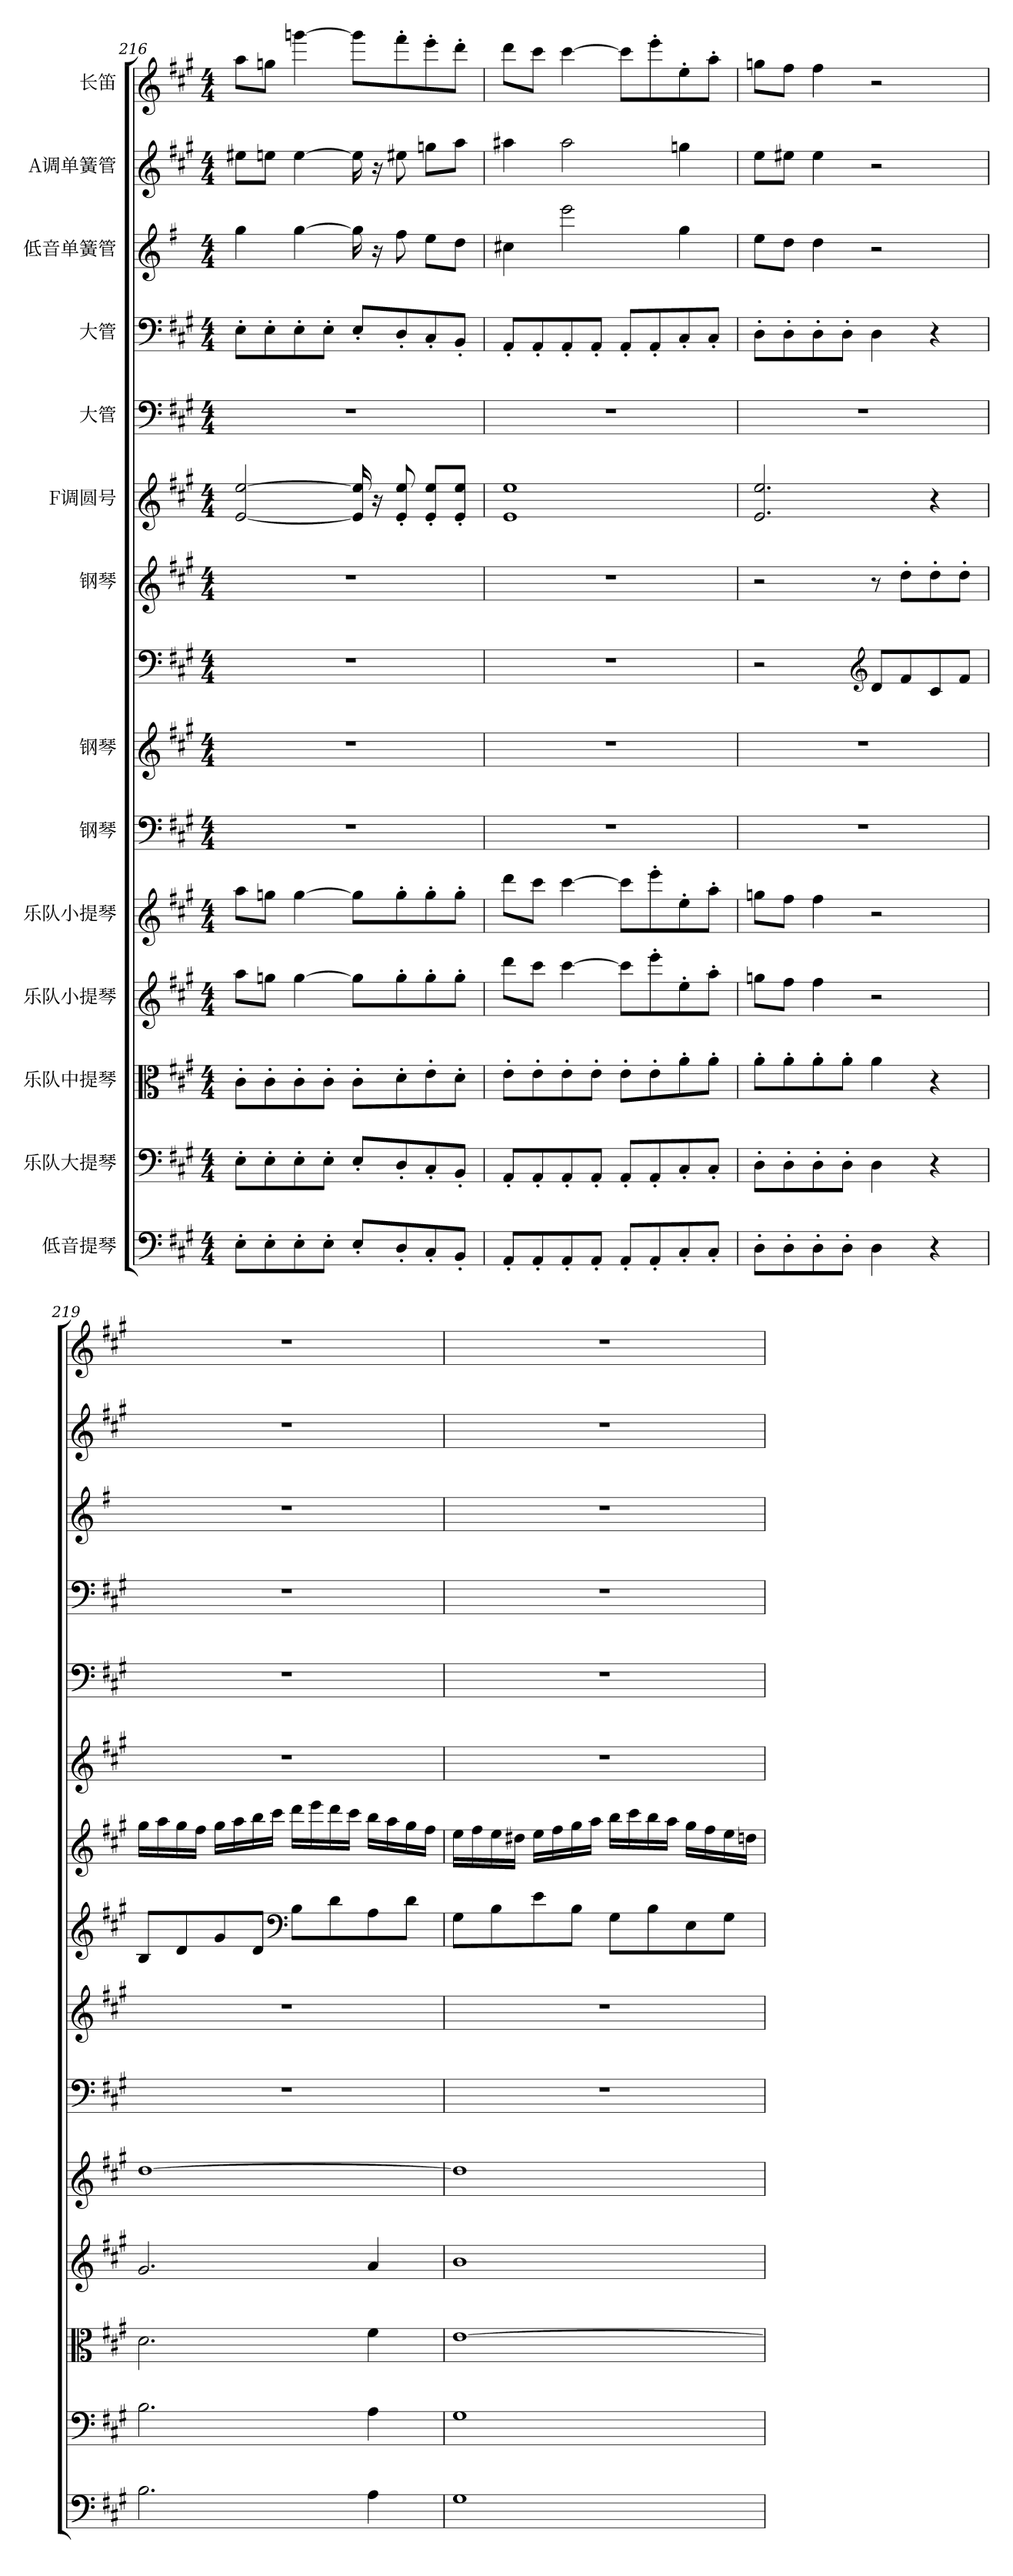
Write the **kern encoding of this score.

**kern	**kern	**kern	**kern	**kern	**kern	**kern	**kern	**kern	**kern	**kern	**kern	**kern	**kern	**kern
*part14	*part13	*part12	*part11	*part10	*part9	*part8	*part8	*part7	*part6	*part5	*part4	*part3	*part2	*part1
*staff15	*staff14	*staff13	*staff12	*staff11	*staff10	*staff9	*staff8	*staff7	*staff6	*staff5	*staff4	*staff3	*staff2	*staff1
*I"低音提琴	*I"乐队大提琴	*I"乐队中提琴	*I"乐队小提琴	*I"乐队小提琴	*I"钢琴	*I"钢琴	*	*I"钢琴	*I"F调圆号	*I"大管	*I"大管	*I"低音单簧管	*I"A调单簧管	*I"长笛
!!LO:PB:g=z
*clefF4	*clefF4	*clefC3	*clefG2	*clefG2	*clefF4	*clefG2	*clefF4	*clefG2	*clefG2	*clefF4	*clefF4	*clefG2	*clefG2	*clefG2
*ITrd7c12	*	*	*	*	*	*	*	*	*ITrd4c7	*	*	*ITrd8c14	*ITrd2c3	*
*k[f#c#g#]	*k[f#c#g#]	*k[f#c#g#]	*k[f#c#g#]	*k[f#c#g#]	*k[f#c#g#]	*k[f#c#g#]	*k[f#c#g#]	*k[f#c#g#]	*k[f#c#]	*k[f#c#g#]	*k[f#c#g#]	*k[f#]	*k[f#c#g#d#a#e#]	*k[f#c#g#]
*M4/4	*M4/4	*M4/4	*M4/4	*M4/4	*M4/4	*M4/4	*M4/4	*M4/4	*M4/4	*M4/4	*M4/4	*M4/4	*M4/4	*M4/4
=216	=216	=216	=216	=216	=216	=216	=216	=216	=216	=216	=216	=216	=216	=216
8EE'\L	8E'\L	8c#'\L	8aa\L	8aa\L	1r	1r	1r	1r	[2A/ [2a/	1r	8E'\L	4g\	8cc##X\L	8aa\L
8EE'\	8E'\	8c#'\	8ggn\J	8ggn\J	.	.	.	.	.	.	8E'\	.	8cc#X\J	8ggn\J
8EE'\	8E'\	8c#'\	[4gg\	[4gg\	.	.	.	.	.	.	8E'\	[4g\	[4cc#\	[4gggn\
8EE'\J	8E'\J	8c#'\J	.	.	.	.	.	.	.	.	8E'\J	.	.	.
8EE'/L	8E'/L	8c#'\L	8gg\L]	8gg\L]	.	.	.	.	16A/] 16a/]	.	8E'/L	16g\]	16cc#\]	8ggg\L]
.	.	.	.	.	.	.	.	.	16r	.	.	16r	16r	.
8DD'/	8D'/	8d'\	8gg'\	8gg'\	.	.	.	.	8A/' 8a/'	.	8D'/	8f#\	8cc##X\	8fff#'\
8CC#'/	8C#'/	8e'\	8gg'\	8gg'\	.	.	.	.	8A/' 8a/'L	.	8C#'/	8e\L	8een\L	8eee'\
8BBB'/J	8BB'/J	8d'\J	8gg'\J	8gg'\J	.	.	.	.	8A/' 8a/'J	.	8BB'/J	8d\J	8ff#\J	8ddd'\J
=217	=217	=217	=217	=217	=217	=217	=217	=217	=217	=217	=217	=217	=217	=217
8AAA'/L	8AA'/L	8e'\L	8ddd\L	8ddd\L	1r	1r	1r	1r	1A 1a	1r	8AA'/L	4c#X\	4ff##X\	8ddd\L
8AAA'/	8AA'/	8e'\	8ccc#\J	8ccc#\J	.	.	.	.	.	.	8AA'/	.	.	8ccc#\J
8AAA'/	8AA'/	8e'\	[4ccc#\	[4ccc#\	.	.	.	.	.	.	8AA'/	2ee\	2ff##\	[4ccc#\
8AAA'/J	8AA'/J	8e'\J	.	.	.	.	.	.	.	.	8AA'/J	.	.	.
8AAA'/L	8AA'/L	8e'\L	8ccc#\L]	8ccc#\L]	.	.	.	.	.	.	8AA'/L	.	.	8ccc#\L]
8AAA'/	8AA'/	8e'\	8eee'\	8eee'\	.	.	.	.	.	.	8AA'/	.	.	8eee'\
8CC#'/	8C#'/	8a'\	8ee'\	8ee'\	.	.	.	.	.	.	8C#'/	4g\	4een\	8ee'\
8CC#'/J	8C#'/J	8a'\J	8aa'\J	8aa'\J	.	.	.	.	.	.	8C#'/J	.	.	8aa'\J
=218	=218	=218	=218	=218	=218	=218	=218	=218	=218	=218	=218	=218	=218	=218
8DD'\L	8D'\L	8a'\L	8ggn\L	8ggn\L	1r	1r	2r	2r	2.A/ 2.a/	1r	8D'\L	8e\L	8cc#\L	8ggn\L
8DD'\	8D'\	8a'\	8ff#\J	8ff#\J	.	.	.	.	.	.	8D'\	8d\J	8cc##X\J	8ff#\J
8DD'\	8D'\	8a'\	4ff#\	4ff#\	.	.	.	.	.	.	8D'\	4d\	4cc##\	4ff#\
8DD'\J	8D'\J	8a'\J	.	.	.	.	.	.	.	.	8D'\J	.	.	.
*	*	*	*	*	*	*	*clefG2	*	*	*	*	*	*	*
4DD\	4D\	4a\	2r	2r	.	.	8d/L	8r	.	.	4D\	2r	2r	2r
.	.	.	.	.	.	.	8f#/	8dd'\L	.	.	.	.	.	.
4r	4r	4r	.	.	.	.	8c#/	8dd'\	4r	.	4r	.	.	.
.	.	.	.	.	.	.	8f#/J	8dd'\J	.	.	.	.	.	.
!!LO:PB:g=z
=219	=219	=219	=219	=219	=219	=219	=219	=219	=219	=219	=219	=219	=219	=219
2.BB\	2.B\	2.d\	2.g#/	[1dd	1r	1r	8B/L	16gg#\LL	1r	1r	1r	1r	1r	1r
.	.	.	.	.	.	.	.	16aa\	.	.	.	.	.	.
.	.	.	.	.	.	.	8d/	16gg#\	.	.	.	.	.	.
.	.	.	.	.	.	.	.	16ff#\JJ	.	.	.	.	.	.
.	.	.	.	.	.	.	8g#/	16gg#\LL	.	.	.	.	.	.
.	.	.	.	.	.	.	.	16aa\	.	.	.	.	.	.
.	.	.	.	.	.	.	8d/J	16bb\	.	.	.	.	.	.
.	.	.	.	.	.	.	.	16ccc#\JJ	.	.	.	.	.	.
*	*	*	*	*	*	*	*clefF4	*	*	*	*	*	*	*
.	.	.	.	.	.	.	8B\L	16ddd\LL	.	.	.	.	.	.
.	.	.	.	.	.	.	.	16eee\	.	.	.	.	.	.
.	.	.	.	.	.	.	8d\	16ddd\	.	.	.	.	.	.
.	.	.	.	.	.	.	.	16ccc#\JJ	.	.	.	.	.	.
4AA\	4A\	4f#\	4a/	.	.	.	8A\	16bb\LL	.	.	.	.	.	.
.	.	.	.	.	.	.	.	16aa\	.	.	.	.	.	.
.	.	.	.	.	.	.	8d\J	16gg#\	.	.	.	.	.	.
.	.	.	.	.	.	.	.	16ff#\JJ	.	.	.	.	.	.
=220	=220	=220	=220	=220	=220	=220	=220	=220	=220	=220	=220	=220	=220	=220
1GG#	1G#	[1e	1b	1dd]	1r	1r	8G#\L	16ee\LL	1r	1r	1r	1r	1r	1r
.	.	.	.	.	.	.	.	16ff#\	.	.	.	.	.	.
.	.	.	.	.	.	.	8B\	16ee\	.	.	.	.	.	.
.	.	.	.	.	.	.	.	16dd#X\JJ	.	.	.	.	.	.
.	.	.	.	.	.	.	8e\	16ee\LL	.	.	.	.	.	.
.	.	.	.	.	.	.	.	16ff#\	.	.	.	.	.	.
.	.	.	.	.	.	.	8B\J	16gg#\	.	.	.	.	.	.
.	.	.	.	.	.	.	.	16aa\JJ	.	.	.	.	.	.
.	.	.	.	.	.	.	8G#\L	16bb\LL	.	.	.	.	.	.
.	.	.	.	.	.	.	.	16ccc#\	.	.	.	.	.	.
.	.	.	.	.	.	.	8B\	16bb\	.	.	.	.	.	.
.	.	.	.	.	.	.	.	16aa\JJ	.	.	.	.	.	.
.	.	.	.	.	.	.	8E\	16gg#\LL	.	.	.	.	.	.
.	.	.	.	.	.	.	.	16ff#\	.	.	.	.	.	.
.	.	.	.	.	.	.	8G#\J	16ee\	.	.	.	.	.	.
.	.	.	.	.	.	.	.	16ddn\JJ	.	.	.	.	.	.
=	=	=	=	=	=	=	=	=	=	=	=	=	=	=
*-	*-	*-	*-	*-	*-	*-	*-	*-	*-	*-	*-	*-	*-	*-
